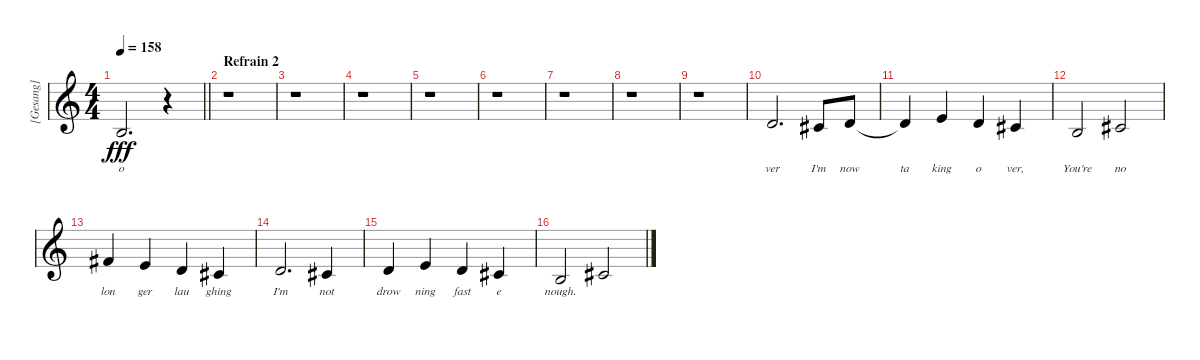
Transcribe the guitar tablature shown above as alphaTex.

\track ("[Gesang]" "[Gesang]") {instrument tenorsax}
\staff {score}
\tuning (E4 B3 G3 D3 A2 E2) {hide}
\ts (4 4)
\tempo 158
\clef g2
\barLineRight lightlight
\ks c
0.2.2{d lyrics (0 "o") lyrics (1 "") lyrics (2 "") lyrics (3 "") lyrics (4 "") dy fff} r.4 |
\section ("" "Refrain 2")
r.1 |
r.1 |
r.1 |
r.1 |
r.1 |
r.1 |
r.1 |
r.1 |
3.2.2{d lyrics (0 "ver") lyrics (1 "") lyrics (2 "") lyrics (3 "") lyrics (4 "") volume 16} 2.2.8{lyrics (0 "I'm") lyrics (1 "") lyrics (2 "") lyrics (3 "") lyrics (4 "")} 3.2.8{lyrics (0 "now") lyrics (1 "") lyrics (2 "") lyrics (3 "") lyrics (4 "")} |
3.2{t}.4{lyrics (0 "ta") lyrics (1 "") lyrics (2 "") lyrics (3 "") lyrics (4 "")} 0.1.4{lyrics (0 "king") lyrics (1 "") lyrics (2 "") lyrics (3 "") lyrics (4 "")} 3.2.4{lyrics (0 "o") lyrics (1 "") lyrics (2 "") lyrics (3 "") lyrics (4 "")} 2.2.4{lyrics (0 "ver,") lyrics (1 "") lyrics (2 "") lyrics (3 "") lyrics (4 "")} |
0.2.2{lyrics (0 "You're") lyrics (1 "") lyrics (2 "") lyrics (3 "") lyrics (4 "")} 2.2.2{lyrics (0 "no") lyrics (1 "") lyrics (2 "") lyrics (3 "") lyrics (4 "")} |
2.1.4{lyrics (0 "lon") lyrics (1 "") lyrics (2 "") lyrics (3 "") lyrics (4 "")} 0.1.4{lyrics (0 "ger") lyrics (1 "") lyrics (2 "") lyrics (3 "") lyrics (4 "")} 3.2.4{lyrics (0 "lau") lyrics (1 "") lyrics (2 "") lyrics (3 "") lyrics (4 "")} 2.2.4{lyrics (0 "ghing") lyrics (1 "") lyrics (2 "") lyrics (3 "") lyrics (4 "")} |
3.2.2{d lyrics (0 "I'm") lyrics (1 "") lyrics (2 "") lyrics (3 "") lyrics (4 "")} 2.2.4{lyrics (0 "not") lyrics (1 "") lyrics (2 "") lyrics (3 "") lyrics (4 "")} |
3.2.4{lyrics (0 "drow") lyrics (1 "") lyrics (2 "") lyrics (3 "") lyrics (4 "")} 0.1.4{lyrics (0 "ning") lyrics (1 "") lyrics (2 "") lyrics (3 "") lyrics (4 "")} 3.2.4{lyrics (0 "fast") lyrics (1 "") lyrics (2 "") lyrics (3 "") lyrics (4 "")} 2.2.4{lyrics (0 "e") lyrics (1 "") lyrics (2 "") lyrics (3 "") lyrics (4 "")} |
0.2.2{lyrics (0 "nough.") lyrics (1 "") lyrics (2 "") lyrics (3 "") lyrics (4 "")} 2.2.2
